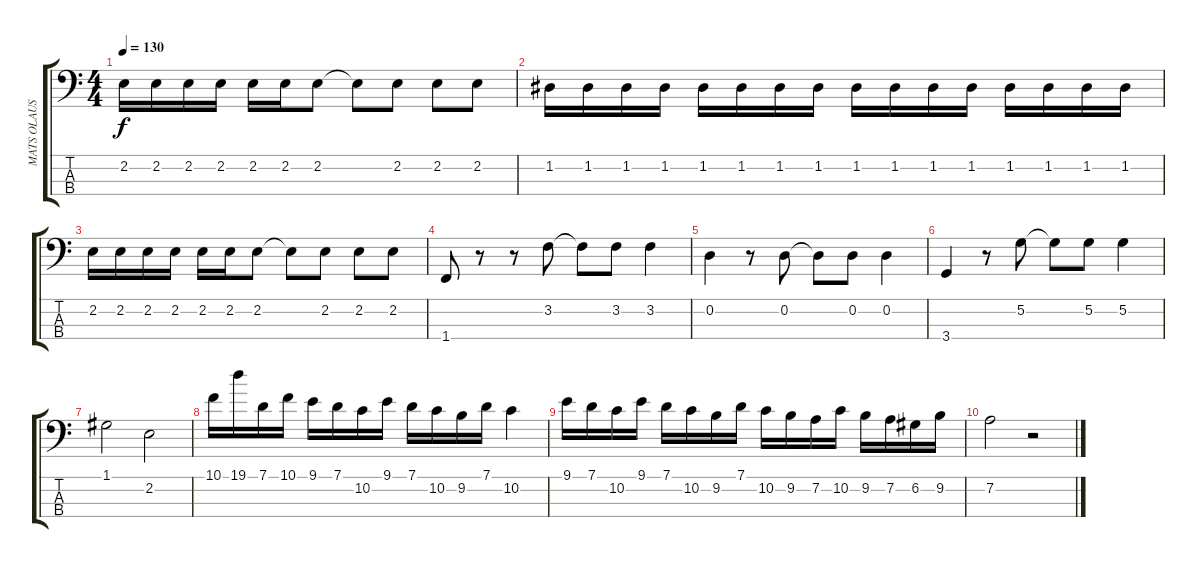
\track ("MATS OLAUSSON" "MATS OLAUS") {instrument electricbassfinger}
\staff {score tabs}
\tuning (G2 D2 A1 E1) {hide}
\ts (4 4)
\tempo 130
\clef f4
\ks c
2.2.16{dy f} 2.2.16 2.2.16 2.2.16 2.2.16 2.2.16 2.2.8 2.2{t}.8 2.2.8 2.2.8 2.2.8 |
1.2.16 1.2.16 1.2.16 1.2.16 1.2.16 1.2.16 1.2.16 1.2.16 1.2.16 1.2.16 1.2.16 1.2.16 1.2.16 1.2.16 1.2.16 1.2.16 |
2.2.16 2.2.16 2.2.16 2.2.16 2.2.16 2.2.16 2.2.8 2.2{t}.8 2.2.8 2.2.8 2.2.8 |
1.4.8 r.8 r.8 3.2.8 3.2{t}.8 3.2.8 3.2.4 |
0.2.4 r.8 0.2.8 0.2{t}.8 0.2.8 0.2.4 |
3.4.4 r.8 5.2.8 5.2{t}.8 5.2.8 5.2.4 |
1.1.2 2.2.2 |
10.1.16 19.1.16 7.1.16 10.1.16 9.1.16 7.1.16 10.2.16 9.1.16 7.1.16 10.2.16 9.2.16 7.1.16 10.2.4 |
9.1.16 7.1.16 10.2.16 9.1.16 7.1.16 10.2.16 9.2.16 7.1.16 10.2.16 9.2.16 7.2.16 10.2.16 9.2.16 7.2.16 6.2.16 9.2.16 |
7.2.2 r.2
